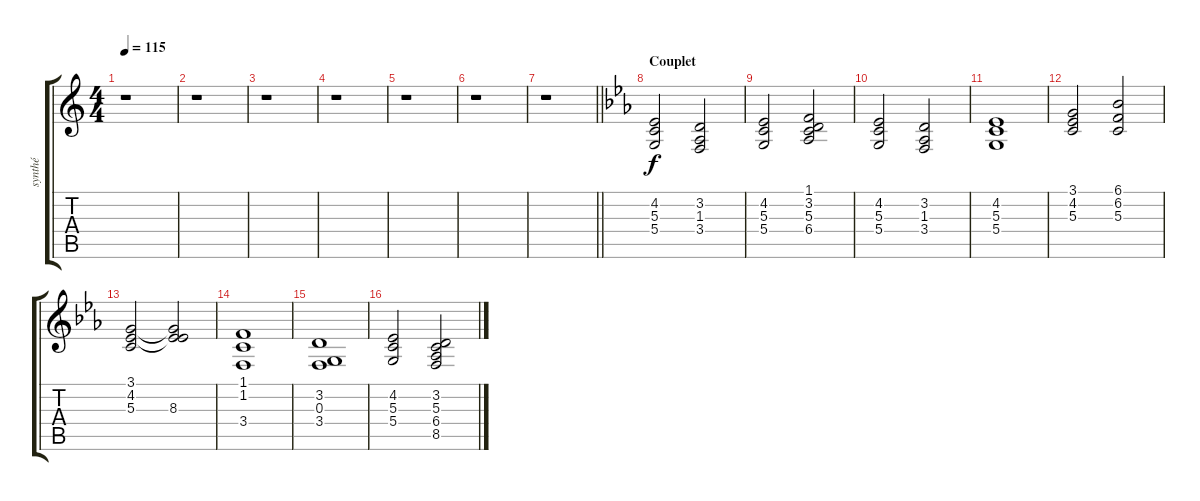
\track ("synthé" "synthé") {instrument electricpiano2}
\staff {score tabs}
\tuning (E4 B3 G3 D3 A2 E2) {hide}
\ts (4 4)
\tempo 115
\clef g2
\ks c
r.1{dy f} |
r.1 |
r.1 |
r.1 |
r.1 |
r.1 |
\barLineRight lightlight
r.1 |
\section ("" "Couplet")
\ks eb
(4.2 5.3 5.4).2 (3.2 1.3 3.4).2 |
(4.2 5.3 5.4).2 (1.1 3.2 5.3 6.4).2 |
(4.2 5.3 5.4).2 (3.2 1.3 3.4).2 |
(4.2 5.3 5.4).1 |
(3.1 4.2 5.3).2 (6.1 6.2 5.3).2 |
(3.1 4.2 5.3).2 (3.1{t} 4.2{t} 8.3).2 |
(1.1 1.2 3.4).1 |
(3.2 0.3 3.4).1 |
(4.2 5.3 5.4).2 (3.2 5.3 6.4 8.5).2
